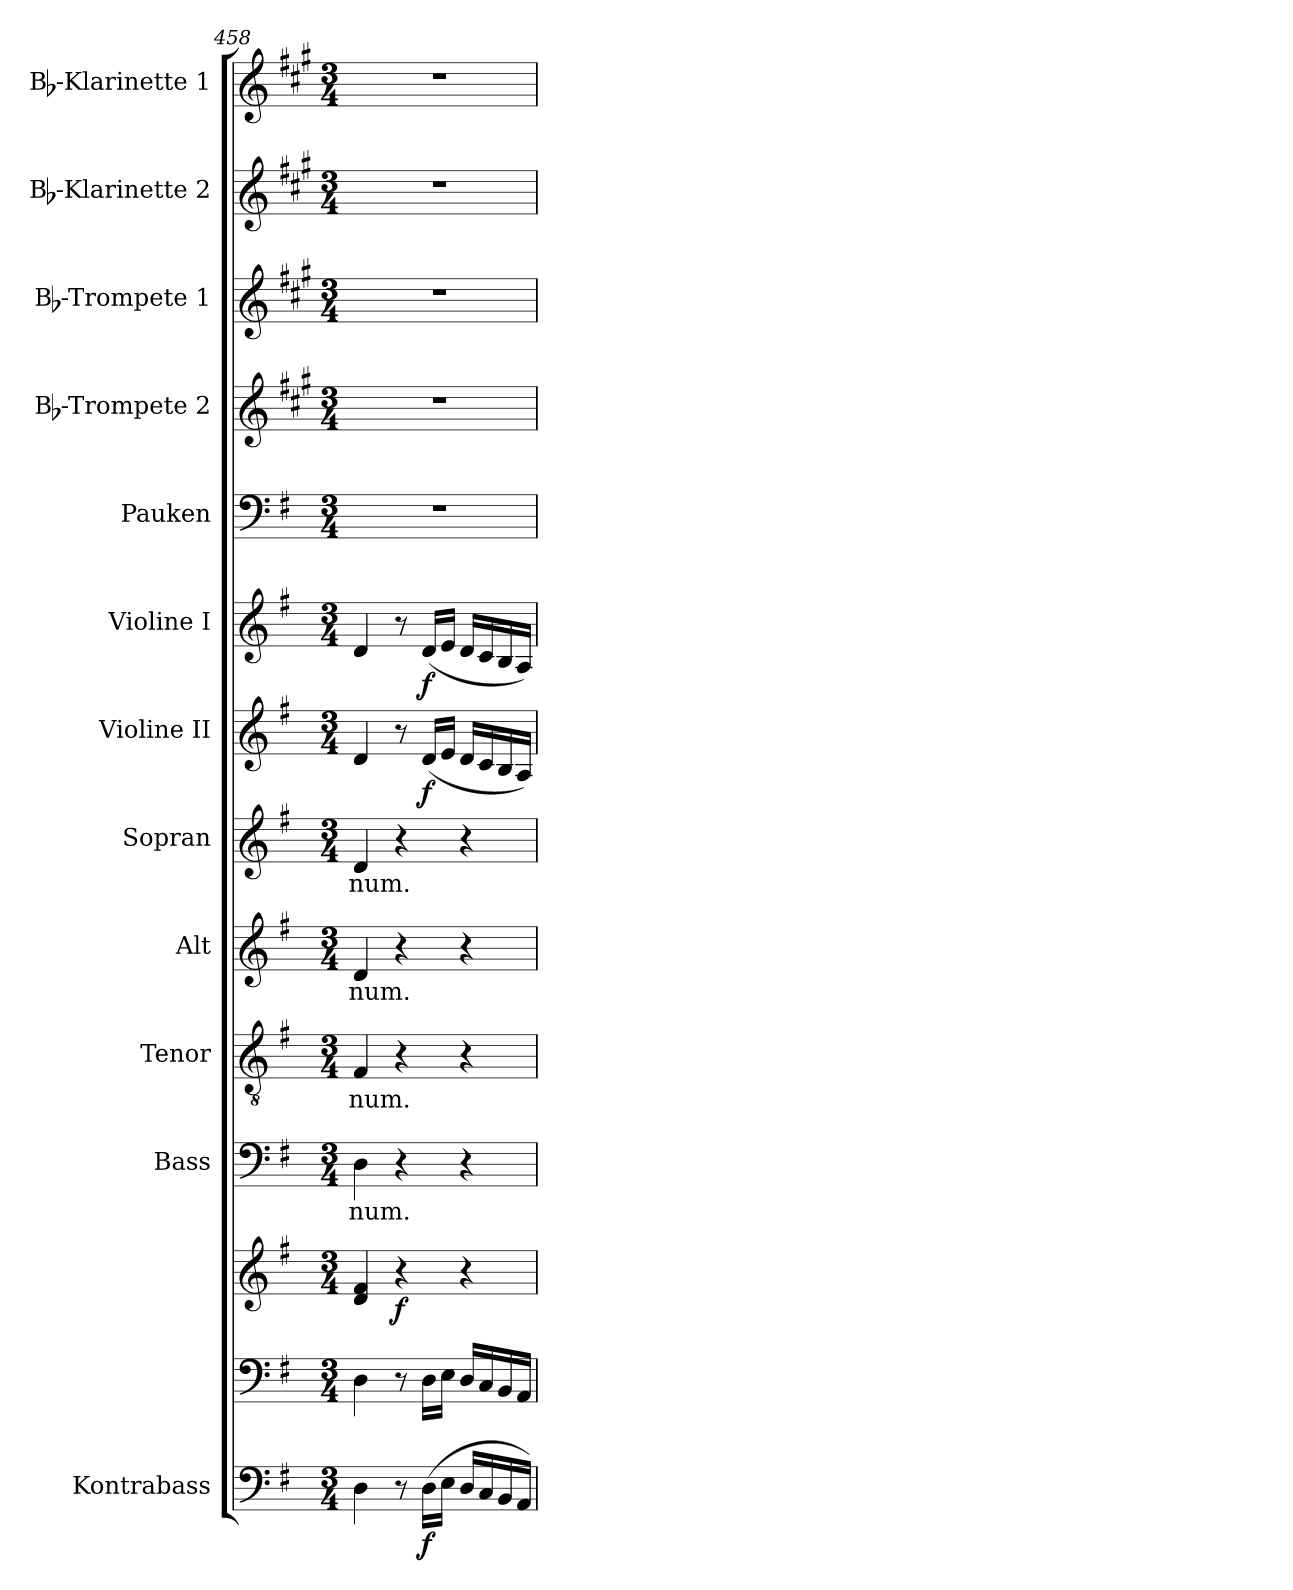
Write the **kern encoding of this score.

**kern	**dynam	**kern	**kern	**dynam	**kern	**text	**kern	**text	**kern	**text	**kern	**text	**kern	**dynam	**kern	**dynam	**kern	**kern	**kern	**kern	**kern
*part13	*part13	*part12	*part12	*part12	*part11	*part11	*part10	*part10	*part9	*part9	*part8	*part8	*part7	*part7	*part6	*part6	*part5	*part4	*part3	*part2	*part1
*staff14	*staff14	*staff13	*staff12	*staff12/13	*staff11	*staff11	*staff10	*staff10	*staff9	*staff9	*staff8	*staff8	*staff7	*staff7	*staff6	*staff6	*staff5	*staff4	*staff3	*staff2	*staff1
*I"Kontrabass	*	*	*	*	*I"Bass	*	*I"Tenor	*	*I"Alt	*	*I"Sopran	*	*I"Violine II	*	*I"Violine I	*	*I"Pauken	*I"Bb-Trompete 2	*I"Bb-Trompete 1	*I"Bb-Klarinette 2	*I"Bb-Klarinette 1
*I'Kb.	*	*	*	*	*I'B.	*	*I'T.	*	*I'A.	*	*I'S.	*	*I'Vl. II	*	*I'Vl. I	*	*I'Pk.	*I'Bb Trp. 2	*I'Bb Trp. 1	*I'Bb Kl. 2	*I'Bb Kl. 1
*clefF4	*	*clefF4	*clefG2	*	*clefF4	*	*clefGv2	*	*clefG2	*	*clefG2	*	*clefG2	*	*clefG2	*	*clefF4	*clefG2	*clefG2	*clefG2	*clefG2
*ITrd7c12	*	*	*	*	*	*	*	*	*	*	*	*	*	*	*	*	*	*ITrd1c2	*ITrd1c2	*ITrd1c2	*ITrd1c2
*k[f#]	*	*k[f#]	*k[f#]	*	*k[f#]	*	*k[f#]	*	*k[f#]	*	*k[f#]	*	*k[f#]	*	*k[f#]	*	*k[f#]	*k[f#]	*k[f#]	*k[f#]	*k[f#]
*G:	*	*G:	*G:	*	*G:	*	*G:	*	*G:	*	*G:	*	*G:	*	*G:	*	*G:	*G:	*G:	*G:	*G:
*M3/4	*	*M3/4	*M3/4	*	*M3/4	*	*M3/4	*	*M3/4	*	*M3/4	*	*M3/4	*	*M3/4	*	*M3/4	*M3/4	*M3/4	*M3/4	*M3/4
=458	=458	=458	=458	=458	=458	=458	=458	=458	=458	=458	=458	=458	=458	=458	=458	=458	=458	=458	=458	=458	=458
!	!	!	!	!	!	!LO:LY:b	!	!LO:LY:b	!	!LO:LY:b	!	!LO:LY:b	!	!	!	!	!	!	!	!	!
4DD\	.	4D\	4d/ 4f#/	.	4D\	-num.	4F#/	-num.	4d/	-num.	4d/	-num.	4d/	.	4d/	.	2.r	2.r	2.r	2.r	2.r
!	!	!	!	!LO:DY:b	!	!	!	!	!	!	!	!	!	!	!	!	!	!	!	!	!
8r	.	8r	4r	f	4r	.	4r	.	4r	.	4r	.	8r	.	8r	.	.	.	.	.	.
!	!LO:DY:b	!	!	!	!	!	!	!	!	!	!	!	!	!LO:DY:b	!	!LO:DY:b	!	!	!	!	!
(>16DD\LL	f	16D\LL	.	.	.	.	.	.	.	.	.	.	(<16d/LL	f	(<16d/LL	f	.	.	.	.	.
16EE\JJ	.	16E\JJ	.	.	.	.	.	.	.	.	.	.	16e/JJ	.	16e/JJ	.	.	.	.	.	.
16DD/LL	.	16D/LL	4r	.	4r	.	4r	.	4r	.	4r	.	16d/LL	.	16d/LL	.	.	.	.	.	.
16CC/	.	16C/	.	.	.	.	.	.	.	.	.	.	16c/	.	16c/	.	.	.	.	.	.
16BBB/	.	16BB/	.	.	.	.	.	.	.	.	.	.	16B/	.	16B/	.	.	.	.	.	.
16AAA/JJ)	.	16AA/JJ	.	.	.	.	.	.	.	.	.	.	16A/JJ)	.	16A/JJ)	.	.	.	.	.	.
=	=	=	=	=	=	=	=	=	=	=	=	=	=	=	=	=	=	=	=	=	=
*-	*-	*-	*-	*-	*-	*-	*-	*-	*-	*-	*-	*-	*-	*-	*-	*-	*-	*-	*-	*-	*-
